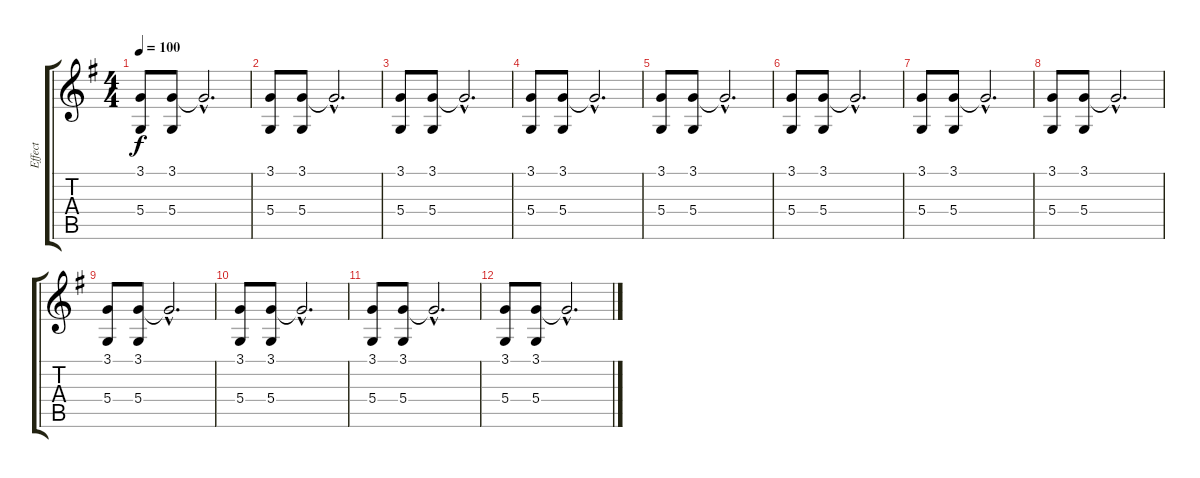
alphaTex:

\track ("Effect" "Effect") {instrument frenchhorn}
\staff {score tabs}
\tuning (E4 B3 G3 D3 A2 E2) {hide}
\ts (4 4)
\tempo 100
\clef g2
\ks g
(3.1 5.4).8{dy f volume 16 instrument frenchhorn} (3.1 5.4).8 3.1{hac t}.2{d} |
(3.1 5.4).8{volume 16 instrument frenchhorn} (3.1 5.4).8 3.1{hac t}.2{d} |
(3.1 5.4).8{volume 16 instrument frenchhorn} (3.1 5.4).8 3.1{hac t}.2{d} |
(3.1 5.4).8{volume 16 instrument frenchhorn} (3.1 5.4).8 3.1{hac t}.2{d} |
(3.1 5.4).8{volume 16 instrument frenchhorn} (3.1 5.4).8 3.1{hac t}.2{d} |
(3.1 5.4).8{volume 16 instrument frenchhorn} (3.1 5.4).8 3.1{hac t}.2{d} |
(3.1 5.4).8{volume 5 instrument frenchhorn} (3.1 5.4).8 3.1{hac t}.2{d} |
(3.1 5.4).8{instrument frenchhorn} (3.1 5.4).8 3.1{hac t}.2{d} |
(3.1 5.4).8{instrument frenchhorn} (3.1 5.4).8 3.1{hac t}.2{d} |
(3.1 5.4).8{instrument frenchhorn} (3.1 5.4).8 3.1{hac t}.2{d} |
(3.1 5.4).8{volume 0 instrument frenchhorn} (3.1 5.4).8 3.1{hac t}.2{d} |
(3.1 5.4).8{instrument frenchhorn} (3.1 5.4).8 3.1{hac t}.2{d}
